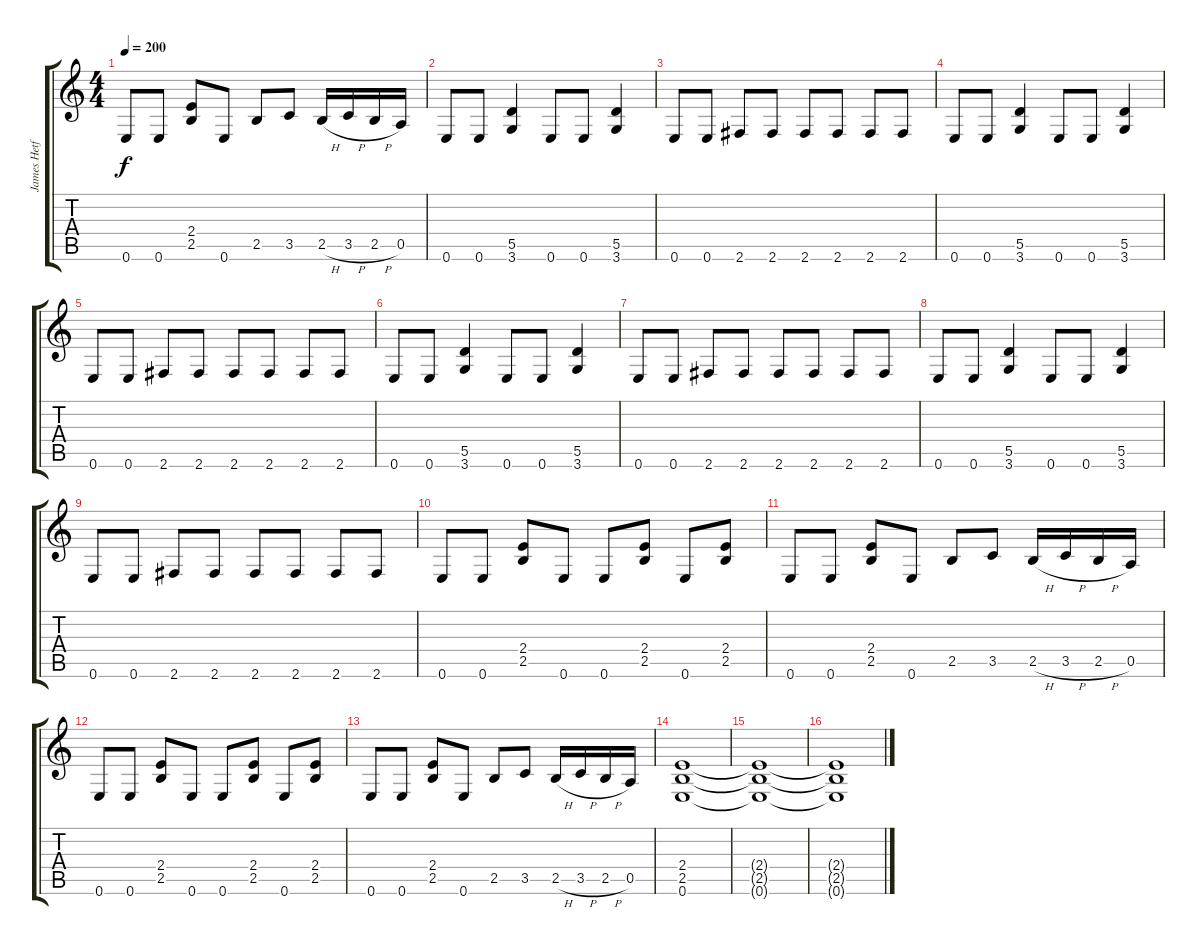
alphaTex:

\track ("James Hetfield (Guitar)" "James Hetf") {instrument distortionguitar}
\staff {score tabs}
\tuning (E4 B3 G3 D3 A2 E2) {hide}
\ts (4 4)
\tempo 200
\clef g2
\ks c
0.6.8{dy f} 0.6.8 (2.4 2.5).8 0.6.8 2.5.8 3.5.8 2.5{h}.16 3.5{h}.16 2.5{h}.16 0.5.16 |
0.6.8 0.6.8 (5.5 3.6).4 0.6.8 0.6.8 (5.5 3.6).4 |
0.6.8 0.6.8 2.6.8 2.6.8 2.6.8 2.6.8 2.6.8 2.6.8 |
0.6.8 0.6.8 (5.5 3.6).4 0.6.8 0.6.8 (5.5 3.6).4 |
0.6.8 0.6.8 2.6.8 2.6.8 2.6.8 2.6.8 2.6.8 2.6.8 |
0.6.8 0.6.8 (5.5 3.6).4 0.6.8 0.6.8 (5.5 3.6).4 |
0.6.8 0.6.8 2.6.8 2.6.8 2.6.8 2.6.8 2.6.8 2.6.8 |
0.6.8 0.6.8 (5.5 3.6).4 0.6.8 0.6.8 (5.5 3.6).4 |
0.6.8 0.6.8 2.6.8 2.6.8 2.6.8 2.6.8 2.6.8 2.6.8 |
0.6.8 0.6.8 (2.4 2.5).8 0.6.8 0.6.8 (2.4 2.5).8 0.6.8 (2.4 2.5).8 |
0.6.8 0.6.8 (2.4 2.5).8 0.6.8 2.5.8 3.5.8 2.5{h}.16 3.5{h}.16 2.5{h}.16 0.5.16 |
0.6.8 0.6.8 (2.4 2.5).8 0.6.8 0.6.8 (2.4 2.5).8 0.6.8 (2.4 2.5).8 |
0.6.8 0.6.8 (2.4 2.5).8 0.6.8 2.5.8 3.5.8 2.5{h}.16 3.5{h}.16 2.5{h}.16 0.5.16 |
(2.4 2.5 0.6).1 |
(2.4{t} 2.5{t} 0.6{t}).1 |
(2.4{t} 2.5{t} 0.6{t}).1
